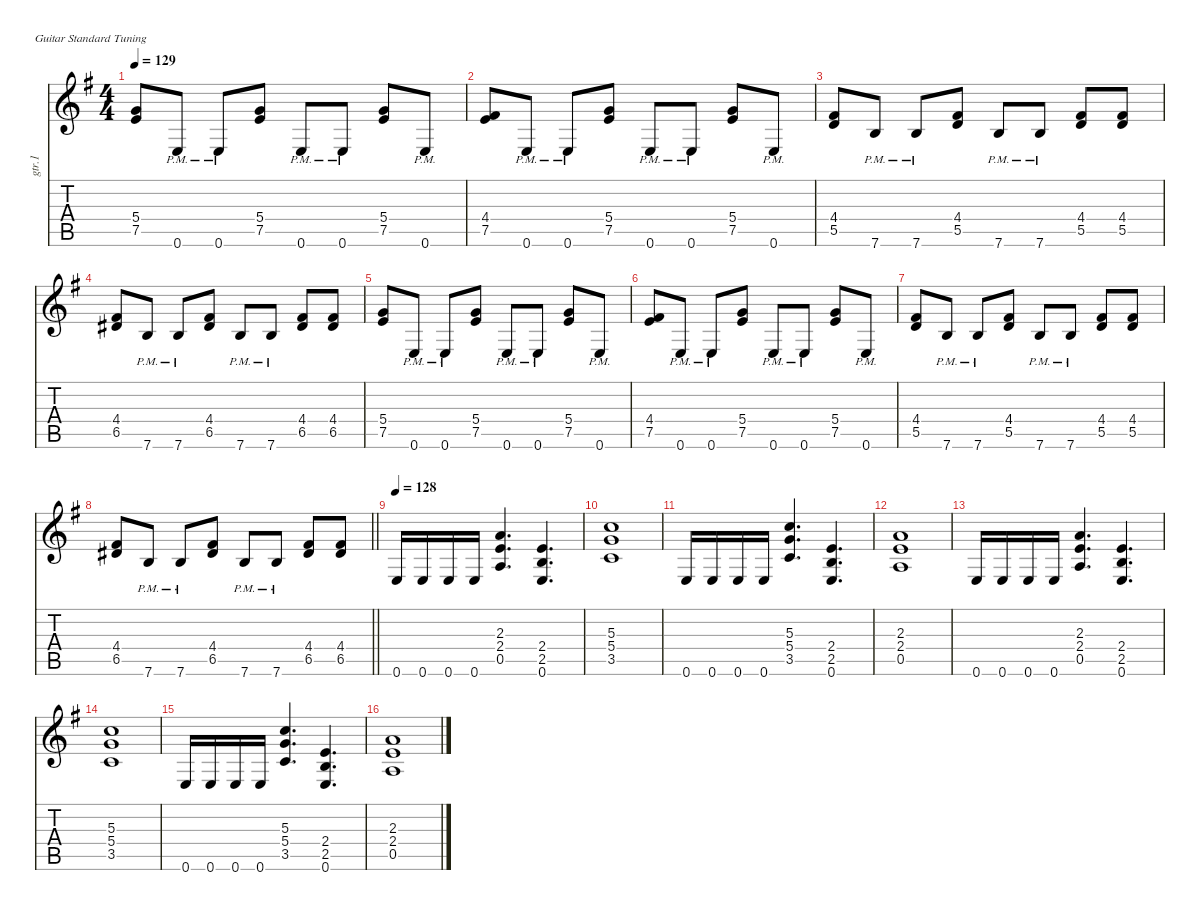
\defaultSystemsLayout 4
\hideDynamics
\bracketExtendMode nobrackets
\otherSystemsTrackNameOrientation horizontal
\track ("Guitar 1" "gtr.1") {defaultSystemsLayout 8 mute instrument distortionguitar}
\staff {score tabs}
\tuning (E4 B3 G3 D3 A2 E2)
\ts (4 4)
\tempo 129
\clef g2
\ks eminor
(5.4{acc forcenatural} 7.5{acc forcenatural}).8{dy f beam Up} 0.6{pm acc forcenatural}.8{beam Up} 0.6{pm acc forcenatural}.8{beam Up} (5.4{acc forcenatural} 7.5{acc forcenatural}).8{beam Up} 0.6{pm acc forcenatural}.8{beam Up} 0.6{pm acc forcenatural}.8{beam Up} (5.4{acc forcenatural} 7.5{acc forcenatural}).8{beam Up} 0.6{pm acc forcenatural}.8{beam Up} |
(4.4{acc #} 7.5{acc forcenatural}).8{beam Up} 0.6{pm acc forcenatural}.8{beam Up} 0.6{pm acc forcenatural}.8{beam Up} (5.4{acc forcenatural} 7.5{acc forcenatural}).8{beam Up} 0.6{pm acc forcenatural}.8{beam Up} 0.6{pm acc forcenatural}.8{beam Up} (5.4{acc forcenatural} 7.5{acc forcenatural}).8{beam Up} 0.6{pm acc forcenatural}.8{beam Up} |
(4.4{acc #} 5.5{acc forcenatural}).8{beam Up} 7.6{pm acc forcenatural}.8{beam Up} 7.6{pm acc forcenatural}.8{beam Up} (4.4{acc #} 5.5{acc forcenatural}).8{beam Up} 7.6{pm acc forcenatural}.8{beam Up} 7.6{pm acc forcenatural}.8{beam Up} (4.4{acc #} 5.5{acc forcenatural}).8{beam Up} (4.4{acc #} 5.5{acc forcenatural}).8{beam Up} |
(4.4{acc #} 6.5{acc #}).8{beam Up} 7.6{pm acc forcenatural}.8{beam Up} 7.6{pm acc forcenatural}.8{beam Up} (4.4{acc #} 6.5{acc #}).8{beam Up} 7.6{pm acc forcenatural}.8{beam Up} 7.6{pm acc forcenatural}.8{beam Up} (4.4{acc #} 6.5{acc #}).8{beam Up} (4.4{acc #} 6.5{acc #}).8{beam Up} |
(5.4{acc forcenatural} 7.5{acc forcenatural}).8{beam Up} 0.6{pm acc forcenatural}.8{beam Up} 0.6{pm acc forcenatural}.8{beam Up} (5.4{acc forcenatural} 7.5{acc forcenatural}).8{beam Up} 0.6{pm acc forcenatural}.8{beam Up} 0.6{pm acc forcenatural}.8{beam Up} (5.4{acc forcenatural} 7.5{acc forcenatural}).8{beam Up} 0.6{pm acc forcenatural}.8{beam Up} |
(4.4{acc #} 7.5{acc forcenatural}).8{beam Up} 0.6{pm acc forcenatural}.8{beam Up} 0.6{pm acc forcenatural}.8{beam Up} (5.4{acc forcenatural} 7.5{acc forcenatural}).8{beam Up} 0.6{pm acc forcenatural}.8{beam Up} 0.6{pm acc forcenatural}.8{beam Up} (5.4{acc forcenatural} 7.5{acc forcenatural}).8{beam Up} 0.6{pm acc forcenatural}.8{beam Up} |
(4.4{acc #} 5.5{acc forcenatural}).8{beam Up} 7.6{pm acc forcenatural}.8{beam Up} 7.6{pm acc forcenatural}.8{beam Up} (4.4{acc #} 5.5{acc forcenatural}).8{beam Up} 7.6{pm acc forcenatural}.8{beam Up} 7.6{pm acc forcenatural}.8{beam Up} (4.4{acc #} 5.5{acc forcenatural}).8{beam Up} (4.4{acc #} 5.5{acc forcenatural}).8{beam Up} |
\barLineRight lightlight
(4.4{acc #} 6.5{acc #}).8{beam Up} 7.6{pm acc forcenatural}.8{beam Up} 7.6{pm acc forcenatural}.8{beam Up} (4.4{acc #} 6.5{acc #}).8{beam Up} 7.6{pm acc forcenatural}.8{beam Up} 7.6{pm acc forcenatural}.8{beam Up} (4.4{acc #} 6.5{acc #}).8{beam Up} (4.4{acc #} 6.5{acc #}).8{beam Up} |
\tempo 128
0.6{acc forcenatural}.16{beam Up} 0.6{acc forcenatural}.16{beam Up} 0.6{acc forcenatural}.16{beam Up} 0.6{acc forcenatural}.16{beam Up} (2.3{acc forcenatural} 2.4{acc forcenatural} 0.5{acc forcenatural}).4{d beam Up} (2.4{acc forcenatural} 2.5{acc forcenatural} 0.6{acc forcenatural}).4{d beam Up} |
(5.3{acc forcenatural} 5.4{acc forcenatural} 3.5{acc forcenatural}).1{beam Up} |
0.6{acc forcenatural}.16{beam Up} 0.6{acc forcenatural}.16{beam Up} 0.6{acc forcenatural}.16{beam Up} 0.6{acc forcenatural}.16{beam Up} (5.3{acc forcenatural} 5.4{acc forcenatural} 3.5{acc forcenatural}).4{d beam Up} (2.4{acc forcenatural} 2.5{acc forcenatural} 0.6{acc forcenatural}).4{d beam Up} |
(2.3{acc forcenatural} 2.4{acc forcenatural} 0.5{acc forcenatural}).1{beam Up} |
0.6{acc forcenatural}.16{beam Up} 0.6{acc forcenatural}.16{beam Up} 0.6{acc forcenatural}.16{beam Up} 0.6{acc forcenatural}.16{beam Up} (2.3{acc forcenatural} 2.4{acc forcenatural} 0.5{acc forcenatural}).4{d beam Up} (2.4{acc forcenatural} 2.5{acc forcenatural} 0.6{acc forcenatural}).4{d beam Up} |
(5.3{acc forcenatural} 5.4{acc forcenatural} 3.5{acc forcenatural}).1{beam Up} |
0.6{acc forcenatural}.16{beam Up} 0.6{acc forcenatural}.16{beam Up} 0.6{acc forcenatural}.16{beam Up} 0.6{acc forcenatural}.16{beam Up} (5.3{acc forcenatural} 5.4{acc forcenatural} 3.5{acc forcenatural}).4{d beam Up} (2.4{acc forcenatural} 2.5{acc forcenatural} 0.6{acc forcenatural}).4{d beam Up} |
(2.3{acc forcenatural} 2.4{acc forcenatural} 0.5{acc forcenatural}).1{beam Up}
